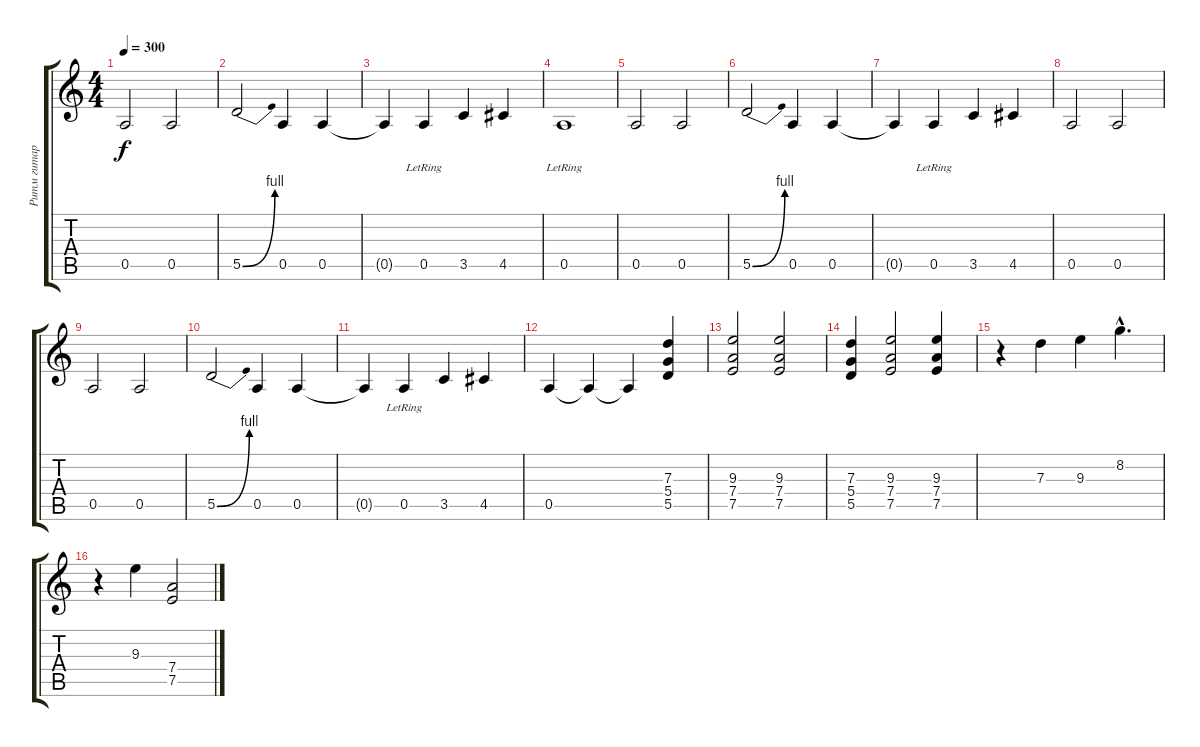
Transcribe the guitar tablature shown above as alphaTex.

\track ("Ритм гитара" "Ритм гитар") {instrument overdrivenguitar}
\staff {score tabs}
\tuning (E4 B3 G3 D3 A2 E2) {hide}
\ts (4 4)
\tempo 300
\clef g2
\ks c
0.5.2{dy f} 0.5.2 |
5.5{be (bend 0 0 60 4)}.2 0.5.4 0.5.4 |
0.5{t}.4 0.5{lr}.4 3.5.4 4.5.4 |
0.5{lr}.1 |
0.5.2 0.5.2 |
5.5{be (bend 0 0 60 4)}.2 0.5.4 0.5.4 |
0.5{t}.4 0.5{lr}.4 3.5.4 4.5.4 |
0.5.2 0.5.2 |
0.5.2 0.5.2 |
5.5{be (bend 0 0 60 4)}.2 0.5.4 0.5.4 |
0.5{t}.4 0.5{lr}.4 3.5.4 4.5.4 |
0.5.4 0.5{t}.4 0.5{t}.4 (7.3 5.4 5.5).4 |
(9.3 7.4 7.5).2 (9.3 7.4 7.5).2 |
(7.3 5.4 5.5).4 (9.3 7.4 7.5).2 (9.3 7.4 7.5).4 |
r.4 7.3.4 9.3.4 8.2{hac}.4{d} |
r.4 9.3.4 (7.4 7.5).2
